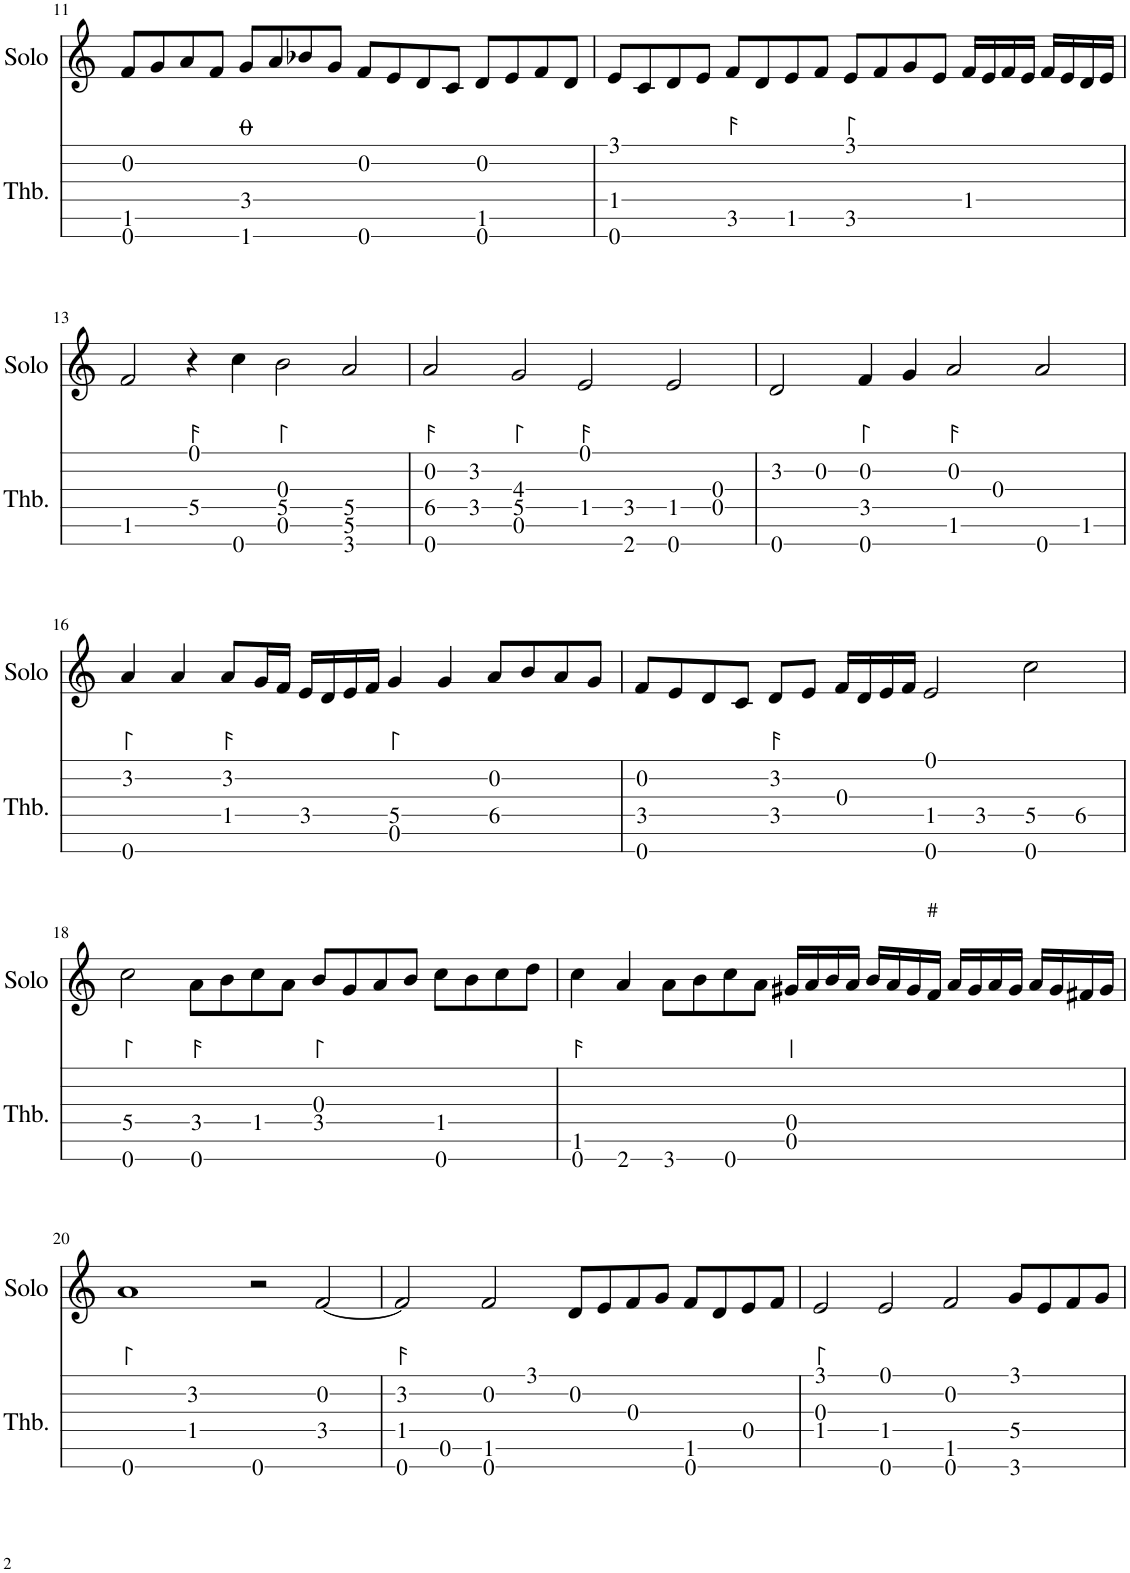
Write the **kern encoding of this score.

**kern	**kern
*part2	*part1
*staff2	*staff1
*I"Theorbo	*I"Solo
*I'Thb.	*I'Solo
!!LO:PB:g=z
*	*clefG2
*	*Trd4c7
*k[]	*k[]
*M4/2	*M4/2
*met(c|)	*met(c|)
=11	=11
2D 2F 2A	8f/L
.	8g/
.	8a/
.	8f/J
2GG 2d 2B-	8g/L
.	8a/
.	8b-X/
.	8g/J
2D 2A	8f/L
.	8e/
.	8d/
.	8c/J
2D 2F 2A	8d/L
.	8e/
.	8f/
.	8d/J
=12	=12
2C 2c 2A	8e/L
.	8c/
.	8d/
.	8e/J
4G	8f/L
.	8d/
4F	8e/
.	8f/J
2C 2G	8e/L
.	8f/
.	8g/
.	8e/J
2c	16f/LL
.	16e/
.	16f/
.	16e/JJ
.	16f/LL
.	16e/
.	16d/
.	16e/JJ
!!LO:LB:g=z
=13	=13
2F	2f/
4AA 4e	4r
4A	4cc\
2G 2e 2E	2b\
2e 2A 2c	2a/
=14	=14
4D 4f 4A	2a/
4F 4d	.
2B 2e 2E	2g/
4AA 4c	2e/
4d 4B	.
4c 4A	2e/
4G 4B	.
=15	=15
4F 4A	2d/
4D	.
2D 2d 2A	4f/
.	4g/
4D 4F	2a/
4G	.
4A	2a/
4F	.
!!LO:LB:g=z
=16	=16
2F 2A	4a/
.	4a/
4F 4c	8a/L
.	16g/L
.	16f/JJ
4d	16e/LL
.	16d/
.	16e/
.	16f/JJ
2e 2E	4g/
.	4g/
2D 2f	8a/L
.	8b/
.	8a/
.	8g/J
=17	=17
2D 2d 2A	8f/L
.	8e/
.	8d/
.	8c/J
4F 4d	8d/L
.	8e/J
4G	16f/LL
.	16d/
.	16e/
.	16f/JJ
4AA 4c 4A	2e/
4d	.
4e 4A	2cc\
4f	.
!!LO:LB:g=z
=18	=18
2e 2A	2cc\
4d 4A	8a\L
.	8b\
4c	8cc\
.	8a\J
2G 2d	8b/L
.	8g/
.	8a/
.	8b/J
2c 2A	8cc\L
.	8b\
.	8cc\
.	8dd\J
=19	=19
4F 4A	4cc\
4B	4a/
4c	8a\L
.	8b\
4A	8cc\
.	8a\J
1B 1E	16g#X/LL
.	16a/
.	16b/
.	16a/JJ
.	16b/LL
.	16a/
.	16g#/
!	!LO:TX:a:t=#
.	16f/JJ
.	16a/LL
.	16g#/
.	16a/
.	16g#/JJ
.	16a/LL
.	16g#/
.	16f#X/
.	16g#/JJ
!!LO:LB:g=z
=20	=20
2A	1a
2F 2c	.
2A	2r
2D 2d	[2f/
=21	=21
4F 4c 4A	2f/]
4E	.
4D 4F 4A	2f/
4C	.
4D	8d/L
.	8e/
4G	8f/
.	8g/J
4F 4A	8f/L
.	8d/
4B	8e/
.	8f/J
=22	=22
2C 2G 2c	2e/
2AA 2c 2A	2e/
2D 2F 2A	2f/
2C 2e 2c	8g/L
.	8e/
.	8f/
.	8g/J
=	=
*-	*-
